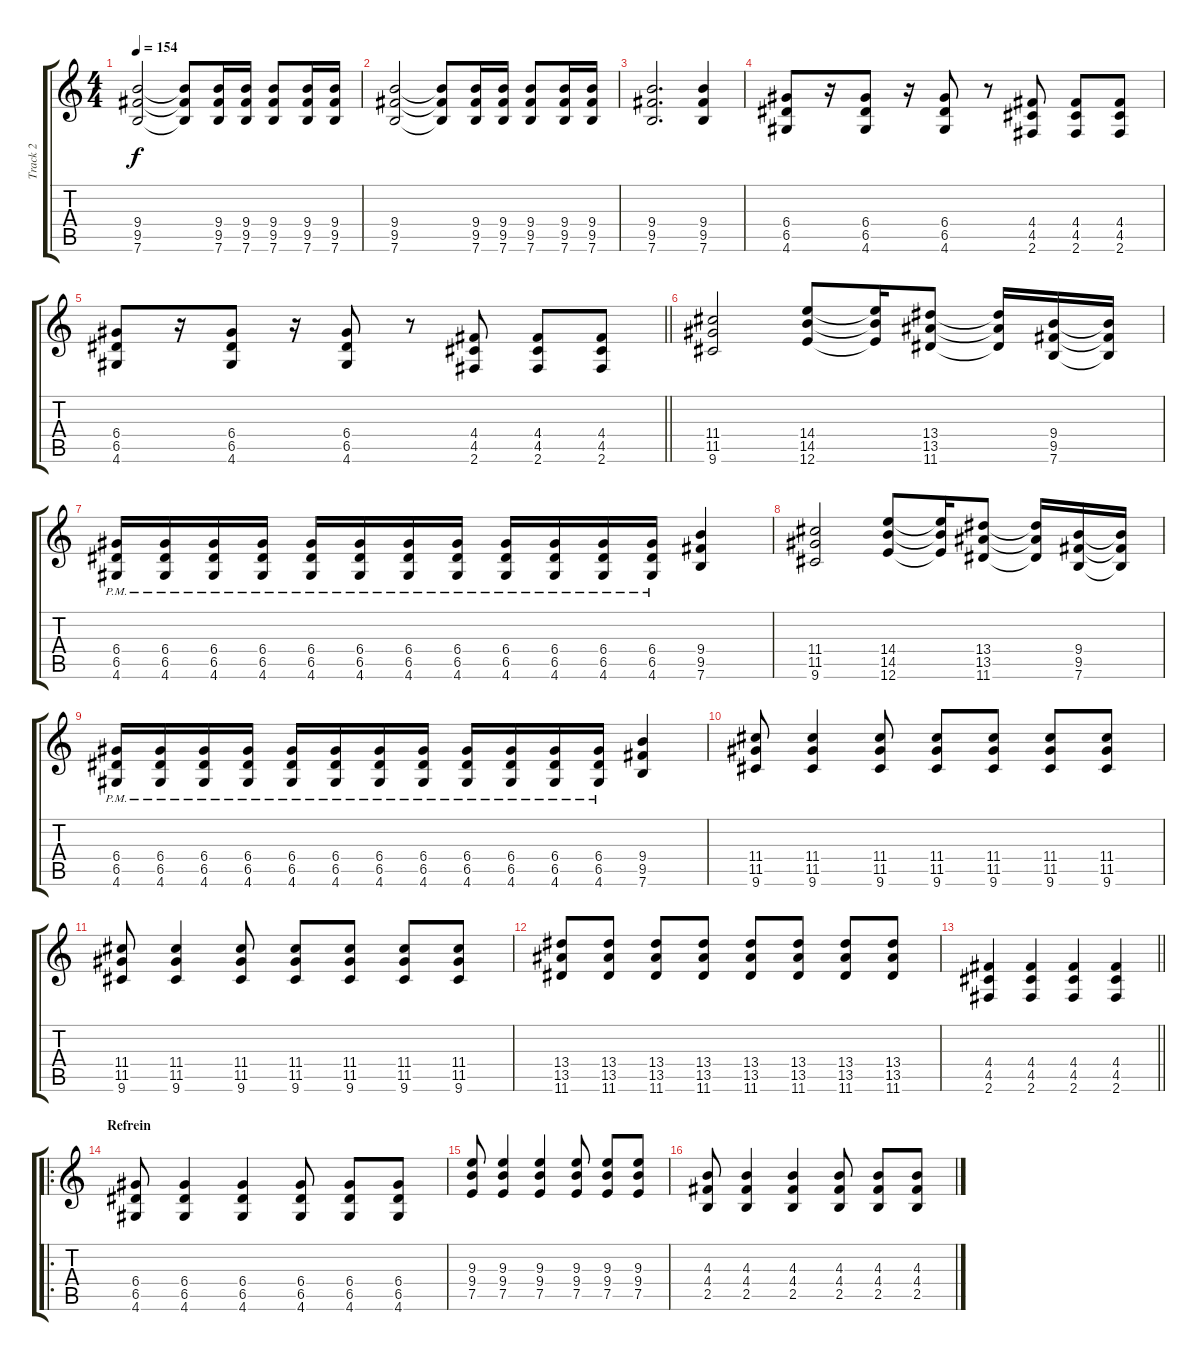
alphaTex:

\track ("Track 2" "Track 2") {instrument overdrivenguitar}
\staff {score tabs}
\tuning (E4 B3 G3 D3 A2 E2) {hide}
\ts (4 4)
\tempo 154
\clef g2
\ks c
(9.4 9.5 7.6).2{dy f} (9.4{t} 9.5{t} 7.6{t}).8 (9.4 9.5 7.6).16 (9.4 9.5 7.6).16 (9.4 9.5 7.6).8 (9.4 9.5 7.6).16 (9.4 9.5 7.6).16 |
(9.4 9.5 7.6).2 (9.4{t} 9.5{t} 7.6{t}).8 (9.4 9.5 7.6).16 (9.4 9.5 7.6).16 (9.4 9.5 7.6).8 (9.4 9.5 7.6).16 (9.4 9.5 7.6).16 |
(9.4 9.5 7.6).2{d} (9.4 9.5 7.6).4 |
(6.4 6.5 4.6).8 r.16 (6.4 6.5 4.6).8 r.16 (6.4 6.5 4.6).8 r.8 (4.4 4.5 2.6).8 (4.4 4.5 2.6).8 (4.4 4.5 2.6).8 |
\barLineRight lightlight
(6.4 6.5 4.6).8 r.16 (6.4 6.5 4.6).8 r.16 (6.4 6.5 4.6).8 r.8 (4.4 4.5 2.6).8 (4.4 4.5 2.6).8 (4.4 4.5 2.6).8 |
(11.4 11.5 9.6).2 (14.4 14.5 12.6).8 (14.4{t} 14.5{t} 12.6{t}).16 (13.4 13.5 11.6).8 (13.4{t} 13.5{t} 11.6{t}).16 (9.4 9.5 7.6).16 (9.4{t} 9.5{t} 7.6{t}).16 |
(6.4{pm} 6.5{pm} 4.6{pm}).16 (6.4{pm} 6.5{pm} 4.6{pm}).16 (6.4{pm} 6.5{pm} 4.6{pm}).16 (6.4{pm} 6.5{pm} 4.6{pm}).16 (6.4{pm} 6.5{pm} 4.6{pm}).16 (6.4{pm} 6.5{pm} 4.6{pm}).16 (6.4{pm} 6.5{pm} 4.6{pm}).16 (6.4{pm} 6.5{pm} 4.6{pm}).16 (6.4{pm} 6.5{pm} 4.6{pm}).16 (6.4{pm} 6.5{pm} 4.6{pm}).16 (6.4{pm} 6.5{pm} 4.6{pm}).16 (6.4{pm} 6.5{pm} 4.6{pm}).16 (9.4 9.5 7.6).4 |
(11.4 11.5 9.6).2 (14.4 14.5 12.6).8 (14.4{t} 14.5{t} 12.6{t}).16 (13.4 13.5 11.6).8 (13.4{t} 13.5{t} 11.6{t}).16 (9.4 9.5 7.6).16 (9.4{t} 9.5{t} 7.6{t}).16 |
(6.4{pm} 6.5{pm} 4.6{pm}).16 (6.4{pm} 6.5{pm} 4.6{pm}).16 (6.4{pm} 6.5{pm} 4.6{pm}).16 (6.4{pm} 6.5{pm} 4.6{pm}).16 (6.4{pm} 6.5{pm} 4.6{pm}).16 (6.4{pm} 6.5{pm} 4.6{pm}).16 (6.4{pm} 6.5{pm} 4.6{pm}).16 (6.4{pm} 6.5{pm} 4.6{pm}).16 (6.4{pm} 6.5{pm} 4.6{pm}).16 (6.4{pm} 6.5{pm} 4.6{pm}).16 (6.4{pm} 6.5{pm} 4.6{pm}).16 (6.4{pm} 6.5{pm} 4.6{pm}).16 (9.4 9.5 7.6).4 |
(11.4 11.5 9.6).8 (11.4 11.5 9.6).4 (11.4 11.5 9.6).8 (11.4 11.5 9.6).8 (11.4 11.5 9.6).8 (11.4 11.5 9.6).8 (11.4 11.5 9.6).8 |
(11.4 11.5 9.6).8 (11.4 11.5 9.6).4 (11.4 11.5 9.6).8 (11.4 11.5 9.6).8 (11.4 11.5 9.6).8 (11.4 11.5 9.6).8 (11.4 11.5 9.6).8 |
(13.4 13.5 11.6).8 (13.4 13.5 11.6).8 (13.4 13.5 11.6).8 (13.4 13.5 11.6).8 (13.4 13.5 11.6).8 (13.4 13.5 11.6).8 (13.4 13.5 11.6).8 (13.4 13.5 11.6).8 |
\barLineRight lightlight
(4.4 4.5 2.6).4 (4.4 4.5 2.6).4 (4.4 4.5 2.6).4 (4.4 4.5 2.6).4 |
\ro
\section ("" "Refrein")
(6.4 6.5 4.6).8 (6.4 6.5 4.6).4 (6.4 6.5 4.6).4 (6.4 6.5 4.6).8 (6.4 6.5 4.6).8 (6.4 6.5 4.6).8 |
(9.3 9.4 7.5).8 (9.3 9.4 7.5).4 (9.3 9.4 7.5).4 (9.3 9.4 7.5).8 (9.3 9.4 7.5).8 (9.3 9.4 7.5).8 |
(4.3 4.4 2.5).8 (4.3 4.4 2.5).4 (4.3 4.4 2.5).4 (4.3 4.4 2.5).8 (4.3 4.4 2.5).8 (4.3 4.4 2.5).8
